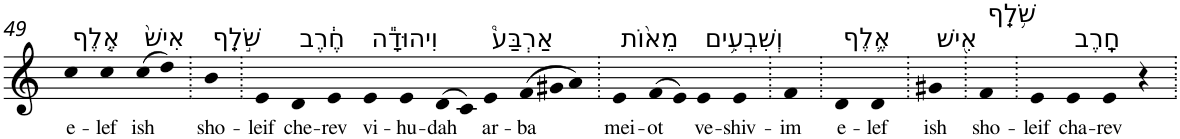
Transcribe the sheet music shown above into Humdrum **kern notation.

**kern	**text
*part1	*part1
*staff1	*staff1
*I"Piano	*
*I'Pno	*
!!LO:PB:g=z
*clefG2	*
*k[]	*
=49	=49
!LO:TX:a:t=אֶ֤לֶף	!
!	!LO:LY:b
4cc	e-
!	!LO:LY:b
4cc	-lef
!LO:TX:a:t=אִישׁ֙	!
!	!LO:LY:b
(>8cc	ish
8dd)	.
=50.	=50.
!LO:TX:a:t=שֹׁ֣לֵֽף	!
!	!LO:LY:b
4b	sho-
=51.	=51.
!	!LO:LY:b
4e	-leif
!LO:TX:a:t=חֶ֔רֶב	!
!	!LO:LY:b
4d	che-
!	!LO:LY:b
4e	-rev
!LO:TX:a:t=וִיהוּדָ֕ה	!
!	!LO:LY:b
4e	vi-
!	!LO:LY:b
4e	-hu-
!	!LO:LY:b
(>8d	-dah
8c)	.
!LO:TX:a:t=אַרְבַּע֩	!
!	!LO:LY:b
4e	ar-
*Xtuplet	*
!	!LO:LY:b
(>12f	-ba
12g#X	.
12a)	.
=52.	=52.
!LO:TX:a:t=מֵא֨וֹת	!
!	!LO:LY:b
4e	mei-
!	!LO:LY:b
(>8f	-ot
8e)	.
!LO:TX:a:t=וְשִׁבְעִ֥ים	!
!	!LO:LY:b
4e	ve-
!	!LO:LY:b
4e	-shiv-
=53.	=53.
!	!LO:LY:b
4f	-im
=54.	=54.
!LO:TX:a:t=אֶ֛לֶף	!
!	!LO:LY:b
4d	e-
!	!LO:LY:b
4d	-lef
=55.	=55.
!LO:TX:a:t=אִ֖ישׁ	!
!	!LO:LY:b
4g#X	ish
=56.	=56.
!LO:TX:a:t=שֹׁ֥לֵֽף	!
!	!LO:LY:b
4f	sho-
=57.	=57.
!	!LO:LY:b
4e	-leif
!LO:TX:a:t=חָֽרֶב	!
!	!LO:LY:b
4e	cha-
!	!LO:LY:b
4e	-rev
4r	.
=.	=.
*-	*-
